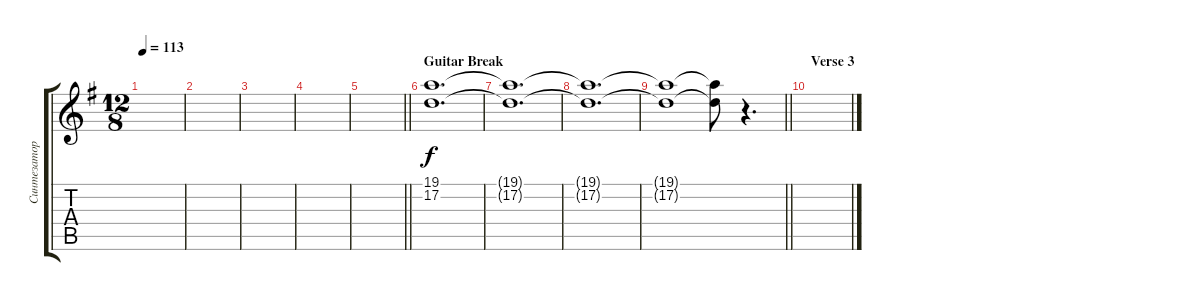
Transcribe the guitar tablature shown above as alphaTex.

\track ("Синтезатор" "Синтезатор") {instrument stringensemble1}
\staff {score tabs}
\tuning (D4 A3 F3 C3 G2 D2) {hide}
\ts (12 8)
\tempo 113
\clef g2
\ks eminor
|
|
|
|
\barLineRight lightlight
|
\section ("" "Guitar Break")
(19.1 17.2).1{d} |
(19.1{t} 17.2{t}).1{d} |
(19.1{t} 17.2{t}).1{d} |
\barLineRight lightlight
(19.1{t} 17.2{t}).1 (19.1{t} 17.2{t}).8 r.4{d} |
\section ("" "Verse 3")
